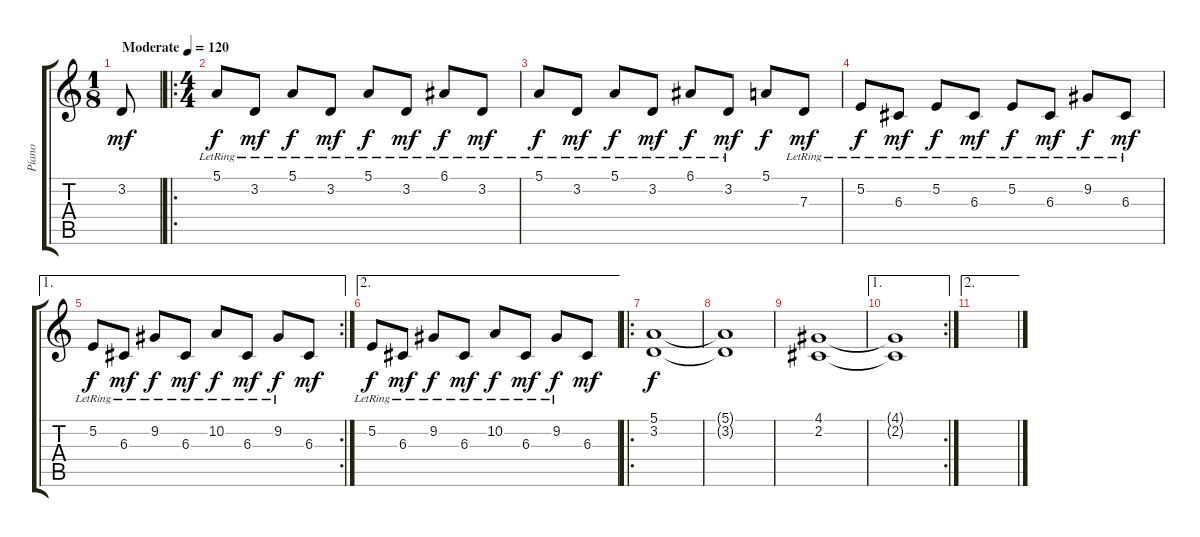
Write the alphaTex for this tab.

\track ("Piano" "Piano") {instrument acousticgrandpiano}
\staff {score tabs}
\tuning (E4 B3 G3 D3 A2 E2) {hide}
\ts (1 8)
\tempo (120 "Moderate")
\clef g2
\ks c
3.2.8{dy mf instrument acousticgrandpiano} |
\ro
\ts (4 4)
5.1{lr}.8{dy f} 3.2{lr}.8{dy mf} 5.1{lr}.8{dy f} 3.2{lr}.8{dy mf} 5.1{lr}.8{dy f} 3.2{lr}.8{dy mf} 6.1{lr}.8{dy f} 3.2{lr}.8{dy mf} |
5.1{lr}.8{dy f} 3.2{lr}.8{dy mf} 5.1{lr}.8{dy f} 3.2{lr}.8{dy mf} 6.1{lr}.8{dy f} 3.2{lr}.8{dy mf} 5.1.8{dy f} 7.3{lr}.8{dy mf} |
5.2{lr}.8{dy f} 6.3{lr}.8{dy mf} 5.2{lr}.8{dy f} 6.3{lr}.8{dy mf} 5.2{lr}.8{dy f} 6.3{lr}.8{dy mf} 9.2{lr}.8{dy f} 6.3{lr}.8{dy mf} |
\ae 1
\rc 2
5.2{lr}.8{dy f} 6.3{lr}.8{dy mf} 9.2{lr}.8{dy f} 6.3{lr}.8{dy mf} 10.2{lr}.8{dy f} 6.3{lr}.8{dy mf} 9.2{lr}.8{dy f} 6.3.8{dy mf} |
\ae 2
5.2{lr}.8{dy f} 6.3{lr}.8{dy mf} 9.2{lr}.8{dy f} 6.3{lr}.8{dy mf} 10.2{lr}.8{dy f} 6.3{lr}.8{dy mf} 9.2{lr}.8{dy f} 6.3.8{dy mf} |
\ro
(5.1 3.2).1{dy f volume 8 instrument pad7halo} |
(5.1{t} 3.2{t}).1 |
(4.1 2.2).1 |
\ae 1
\rc 2
(4.1{t} 2.2{t}).1 |
\ae 2
